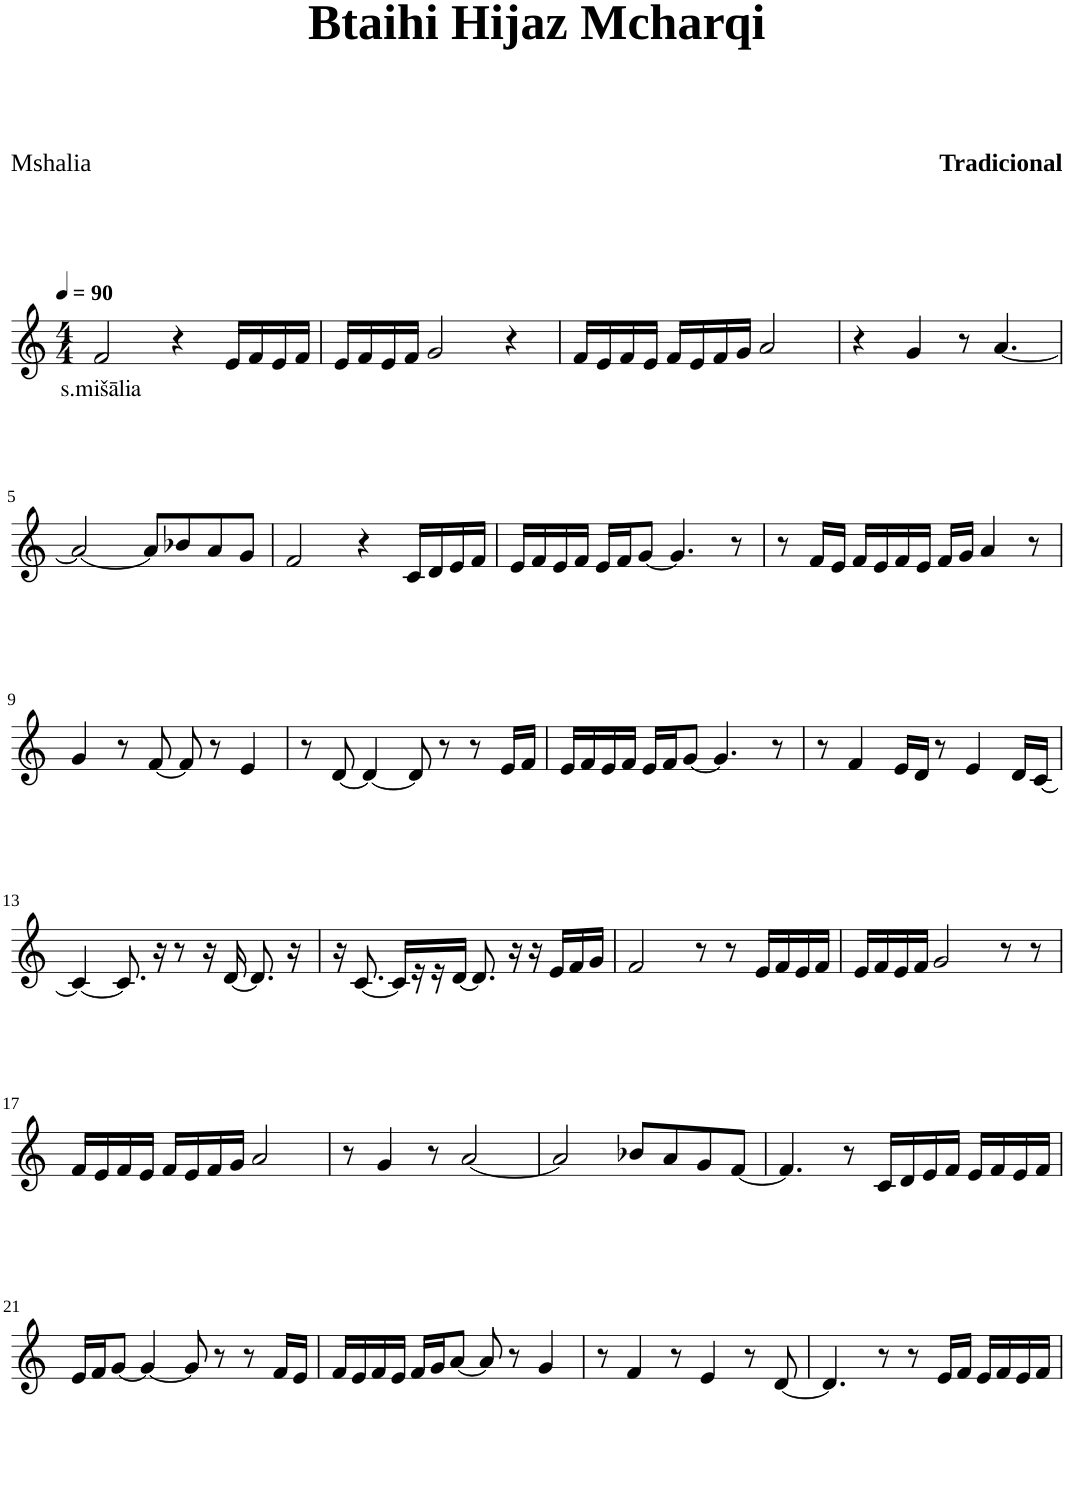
**kern	**text
*part1	*part1
*staff1	*staff1
*I"Violin	*
*clefG2	*
*k[]	*
*M4/4	*
*MM90	*
=1	=1
!	!LO:LY:b
2f/	s.mišālia
4r	.
16e/LL	.
16f/	.
16e/	.
16f/JJ	.
=2	=2
16e/LL	.
16f/	.
16e/	.
16f/JJ	.
2g/	.
4r	.
=3	=3
16f/LL	.
16e/	.
16f/	.
16e/JJ	.
16f/LL	.
16e/	.
16f/	.
16g/JJ	.
2a/	.
=4	=4
4r	.
4g/	.
8r	.
[4.a/	.
!!LO:LB:g=z
=5	=5
2a/_	.
8a/L]	.
8b-X/	.
8a/	.
8g/J	.
=6	=6
2f/	.
4r	.
16c/LL	.
16d/	.
16e/	.
16f/JJ	.
=7	=7
16e/LL	.
16f/	.
16e/	.
16f/JJ	.
16e/LL	.
16f/J	.
[8g/J	.
4.g/]	.
8r	.
=8	=8
8r	.
16f/LL	.
16e/JJ	.
16f/LL	.
16e/	.
16f/	.
16e/JJ	.
16f/LL	.
16g/JJ	.
4a/	.
8r	.
!!LO:LB:g=z
=9	=9
4g/	.
8r	.
[8f/	.
8f/]	.
8r	.
4e/	.
=10	=10
8r	.
[8d/	.
4d/_	.
8d/]	.
8r	.
8r	.
16e/LL	.
16f/JJ	.
=11	=11
16e/LL	.
16f/	.
16e/	.
16f/JJ	.
16e/LL	.
16f/J	.
[8g/J	.
4.g/]	.
8r	.
=12	=12
8r	.
4f/	.
16e/LL	.
16d/JJ	.
8r	.
4e/	.
16d/LL	.
[16c/JJ	.
!!LO:LB:g=z
=13	=13
4c/_	.
8.c/]	.
16r	.
8r	.
16r	.
[16d/	.
8.d/]	.
16r	.
=14	=14
16r	.
[8.c/	.
16c/LL]	.
16r	.
16r	.
[16d/JJ	.
8.d/]	.
16r	.
16r	.
16e/LL	.
16f/	.
16g/JJ	.
=15	=15
2f/	.
8r	.
8r	.
16e/LL	.
16f/	.
16e/	.
16f/JJ	.
=16	=16
16e/LL	.
16f/	.
16e/	.
16f/JJ	.
2g/	.
8r	.
8r	.
!!LO:LB:g=z
=17	=17
16f/LL	.
16e/	.
16f/	.
16e/JJ	.
16f/LL	.
16e/	.
16f/	.
16g/JJ	.
2a/	.
=18	=18
8r	.
4g/	.
8r	.
[2a/	.
=19	=19
2a/]	.
8b-X/L	.
8a/	.
8g/	.
[8f/J	.
=20	=20
4.f/]	.
8r	.
16c/LL	.
16d/	.
16e/	.
16f/JJ	.
16e/LL	.
16f/	.
16e/	.
16f/JJ	.
!!LO:LB:g=z
=21	=21
16e/LL	.
16f/J	.
[8g/J	.
4g/_	.
8g/]	.
8r	.
8r	.
16f/LL	.
16e/JJ	.
=22	=22
16f/LL	.
16e/	.
16f/	.
16e/JJ	.
16f/LL	.
16g/J	.
[8a/J	.
8a/]	.
8r	.
4g/	.
=23	=23
8r	.
4f/	.
8r	.
4e/	.
8r	.
[8d/	.
=24	=24
4.d/]	.
8r	.
8r	.
16e/LL	.
16f/JJ	.
16e/LL	.
16f/	.
16e/	.
16f/JJ	.
=	=
*-	*-
